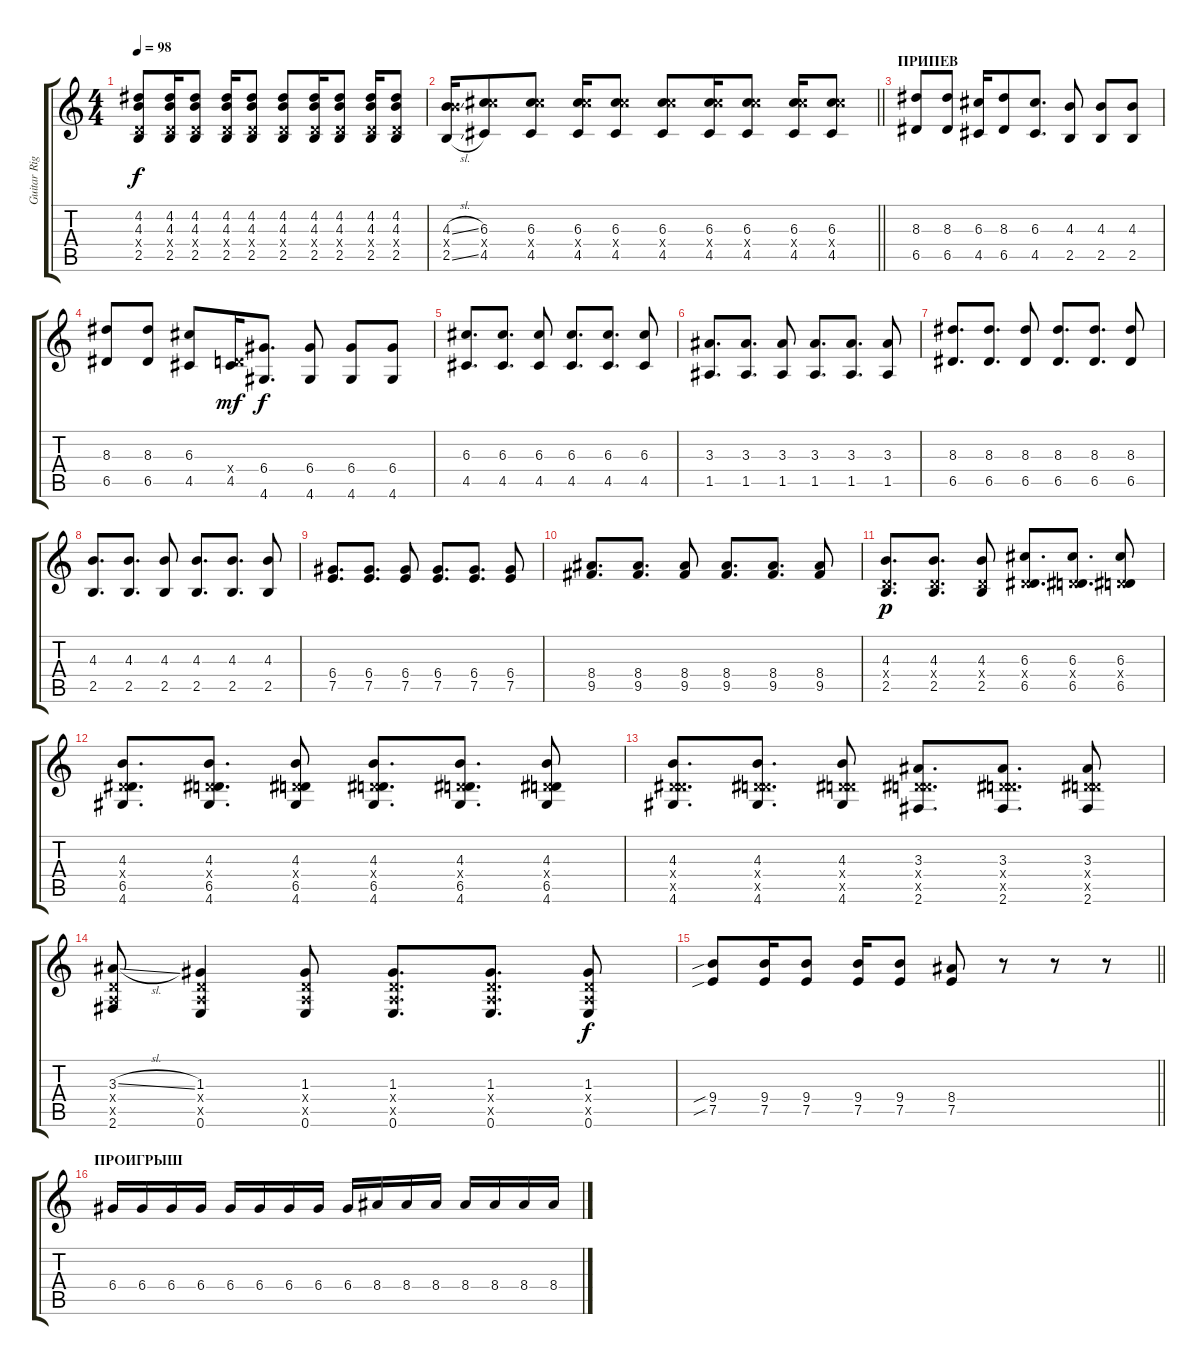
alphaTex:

\track ("Guitar Right" "Guitar Rig") {instrument distortionguitar}
\staff {score tabs}
\tuning (E4 B3 G3 D3 A2 E2) {hide}
\ts (4 4)
\tempo 98
\clef g2
\ks c
(4.2 4.3 0.4{x} 2.5).8{dy f} (4.2 4.3 0.4{x} 2.5).16 (4.2 4.3 0.4{x} 2.5).8 (4.2 4.3 0.4{x} 2.5).16 (4.2 4.3 0.4{x} 2.5).8 (4.2 4.3 0.4{x} 2.5).8 (4.2 4.3 0.4{x} 2.5).16 (4.2 4.3 0.4{x} 2.5).8 (4.2 4.3 0.4{x} 2.5).16 (4.2 4.3 0.4{x} 2.5).8 |
\barLineRight lightlight
(4.3{sl} 9.4{x} 2.5{sl}).16 (6.3 11.4{x} 4.5).8 (6.3 11.4{x} 4.5).8 (6.3 11.4{x} 4.5).16 (6.3 11.4{x} 4.5).8 (6.3 11.4{x} 4.5).8 (6.3 11.4{x} 4.5).16 (6.3 11.4{x} 4.5).8 (6.3 11.4{x} 4.5).16 (6.3 11.4{x} 4.5).8 |
\section ("" "ПРИПЕВ")
(8.3 6.5).8 (8.3 6.5).8 (6.3 4.5).16 (8.3 6.5).8 (6.3 4.5).8{d} (4.3 2.5).8 (4.3 2.5).8 (4.3 2.5).8 |
(8.3 6.5).8 (8.3 6.5).8 (6.3 4.5).8 (0.4{x} 4.5).16{dy mf} (6.4 4.6).8{d dy f} (6.4 4.6).8 (6.4 4.6).8 (6.4 4.6).8 |
(6.3 4.5).8{d} (6.3 4.5).8{d} (6.3 4.5).8 (6.3 4.5).8{d} (6.3 4.5).8{d} (6.3 4.5).8 |
(3.3 1.5).8{d} (3.3 1.5).8{d} (3.3 1.5).8 (3.3 1.5).8{d} (3.3 1.5).8{d} (3.3 1.5).8 |
(8.3 6.5).8{d} (8.3 6.5).8{d} (8.3 6.5).8 (8.3 6.5).8{d} (8.3 6.5).8{d} (8.3 6.5).8 |
(4.3 2.5).8{d} (4.3 2.5).8{d} (4.3 2.5).8 (4.3 2.5).8{d} (4.3 2.5).8{d} (4.3 2.5).8 |
(6.4 7.5).8{d} (6.4 7.5).8{d} (6.4 7.5).8 (6.4 7.5).8{d} (6.4 7.5).8{d} (6.4 7.5).8 |
(8.4 9.5).8{d} (8.4 9.5).8{d} (8.4 9.5).8 (8.4 9.5).8{d} (8.4 9.5).8{d} (8.4 9.5).8 |
(4.3 0.4{x} 2.5).8{d dy p} (4.3 0.4{x} 2.5).8{d} (4.3 0.4{x} 2.5).8 (6.3 0.4{x} 6.5).8{d} (6.3 0.4{x} 6.5).8{d} (6.3 0.4{x} 6.5).8 |
(4.3 0.4{x} 6.5 4.6).8{d} (4.3 0.4{x} 6.5 4.6).8{d} (4.3 0.4{x} 6.5 4.6).8 (4.3 0.4{x} 6.5 4.6).8{d} (4.3 0.4{x} 6.5 4.6).8{d} (4.3 0.4{x} 6.5 4.6).8 |
(4.3 0.4{x} 6.5{x} 4.6).8{d} (4.3 0.4{x} 6.5{x} 4.6).8{d} (4.3 0.4{x} 6.5{x} 4.6).8 (3.3 0.4{x} 6.5{x} 2.6).8{d} (3.3 0.4{x} 6.5{x} 2.6).8{d} (3.3 0.4{x} 6.5{x} 2.6).8 |
(3.3{sl} 0.4{x} 0.5{x} 2.6).8 (1.3 0.4{x} 0.5{x} 0.6).4 (1.3 0.4{x} 0.5{x} 0.6).8 (1.3 0.4{x} 0.5{x} 0.6).8{d} (1.3 0.4{x} 0.5{x} 0.6).8{d} (1.3 0.4{x} 0.5{x} 0.6).8{dy f} |
\barLineRight lightlight
(9.4{sib} 7.5{sib}).8 (9.4 7.5).16 (9.4 7.5).8 (9.4 7.5).16 (9.4 7.5).8 (8.4 7.5).8 r.8 r.8 r.8 |
\section ("" "ПРОИГРЫШ")
6.4.16 6.4.16 6.4.16 6.4.16 6.4.16 6.4.16 6.4.16 6.4.16 6.4.16 8.4.16 8.4.16 8.4.16 8.4.16 8.4.16 8.4.16 8.4.16
